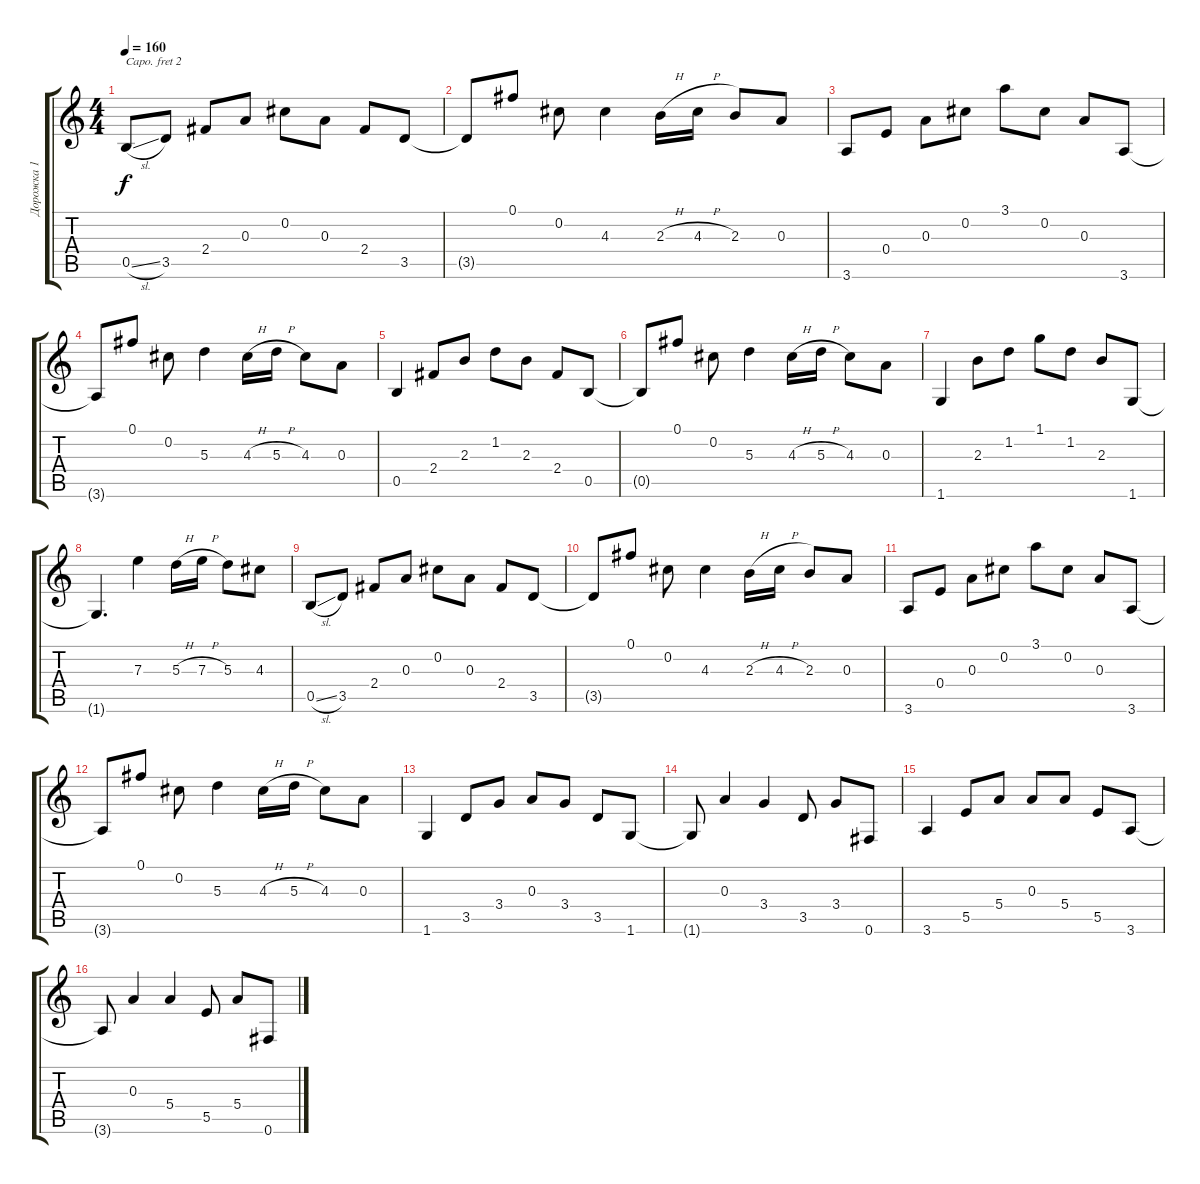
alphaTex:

\track ("Дорожка 1" "Дорожка 1") {instrument acousticguitarnylon}
\staff {score tabs}
\capo 2
\tuning (E4 B3 G3 D3 A2 E2) {hide}
\ts (4 4)
\tempo 160
\clef g2
\ks c
0.5{sl}.8{dy f} 3.5.8 2.4.8 0.3.8 0.2.8 0.3.8 2.4.8 3.5.8 |
3.5{t}.8 0.1.8 0.2.8 4.3.4 2.3{h}.16 4.3{h}.16 2.3.8 0.3.8 |
3.6.8 0.4.8 0.3.8 0.2.8 3.1.8 0.2.8 0.3.8 3.6.8 |
3.6{t}.8 0.1.8 0.2.8 5.3.4 4.3{h}.16 5.3{h}.16 4.3.8 0.3.8 |
0.5.4 2.4.8 2.3.8 1.2.8 2.3.8 2.4.8 0.5.8 |
0.5{t}.8 0.1.8 0.2.8 5.3.4 4.3{h}.16 5.3{h}.16 4.3.8 0.3.8 |
1.6.4 2.3.8 1.2.8 1.1.8 1.2.8 2.3.8 1.6.8 |
1.6{t}.4{d} 7.3.4 5.3{h}.16 7.3{h}.16 5.3.8 4.3.8 |
0.5{sl}.8 3.5.8 2.4.8 0.3.8 0.2.8 0.3.8 2.4.8 3.5.8 |
3.5{t}.8 0.1.8 0.2.8 4.3.4 2.3{h}.16 4.3{h}.16 2.3.8 0.3.8 |
3.6.8 0.4.8 0.3.8 0.2.8 3.1.8 0.2.8 0.3.8 3.6.8 |
3.6{t}.8 0.1.8 0.2.8 5.3.4 4.3{h}.16 5.3{h}.16 4.3.8 0.3.8 |
1.6.4 3.5.8 3.4.8 0.3.8 3.4.8 3.5.8 1.6.8 |
1.6{t}.8 0.3.4 3.4.4 3.5.8 3.4.8 0.6.8 |
3.6.4 5.5.8 5.4.8 0.3.8 5.4.8 5.5.8 3.6.8 |
3.6{t}.8 0.3.4 5.4.4 5.5.8 5.4.8 0.6.8
